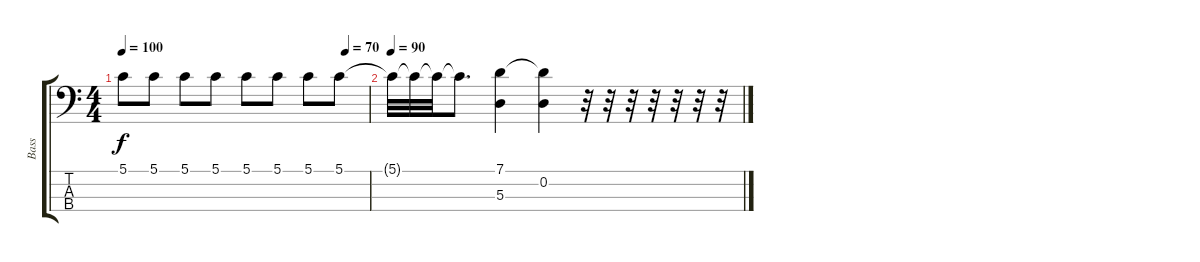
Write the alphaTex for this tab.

\track ("Bass" "Bass") {instrument electricbassfinger}
\staff {score tabs}
\tuning (G2 D2 A1 E1) {hide}
\ts (4 4)
\tempo (70 0.90625)
\tempo 100
\clef f4
\ks c
5.1.8{dy f} 5.1.8 5.1.8 5.1.8 5.1.8 5.1.8 5.1.8 5.1.8 |
\tempo 70
\tempo 90
5.1{t}.32 5.1{t}.32 5.1{t}.32 5.1{t}.8{d} (7.1 5.3).4 (7.1{t} 0.2).4 r.32 r.32 r.32 r.32 r.32 r.32 r.32
